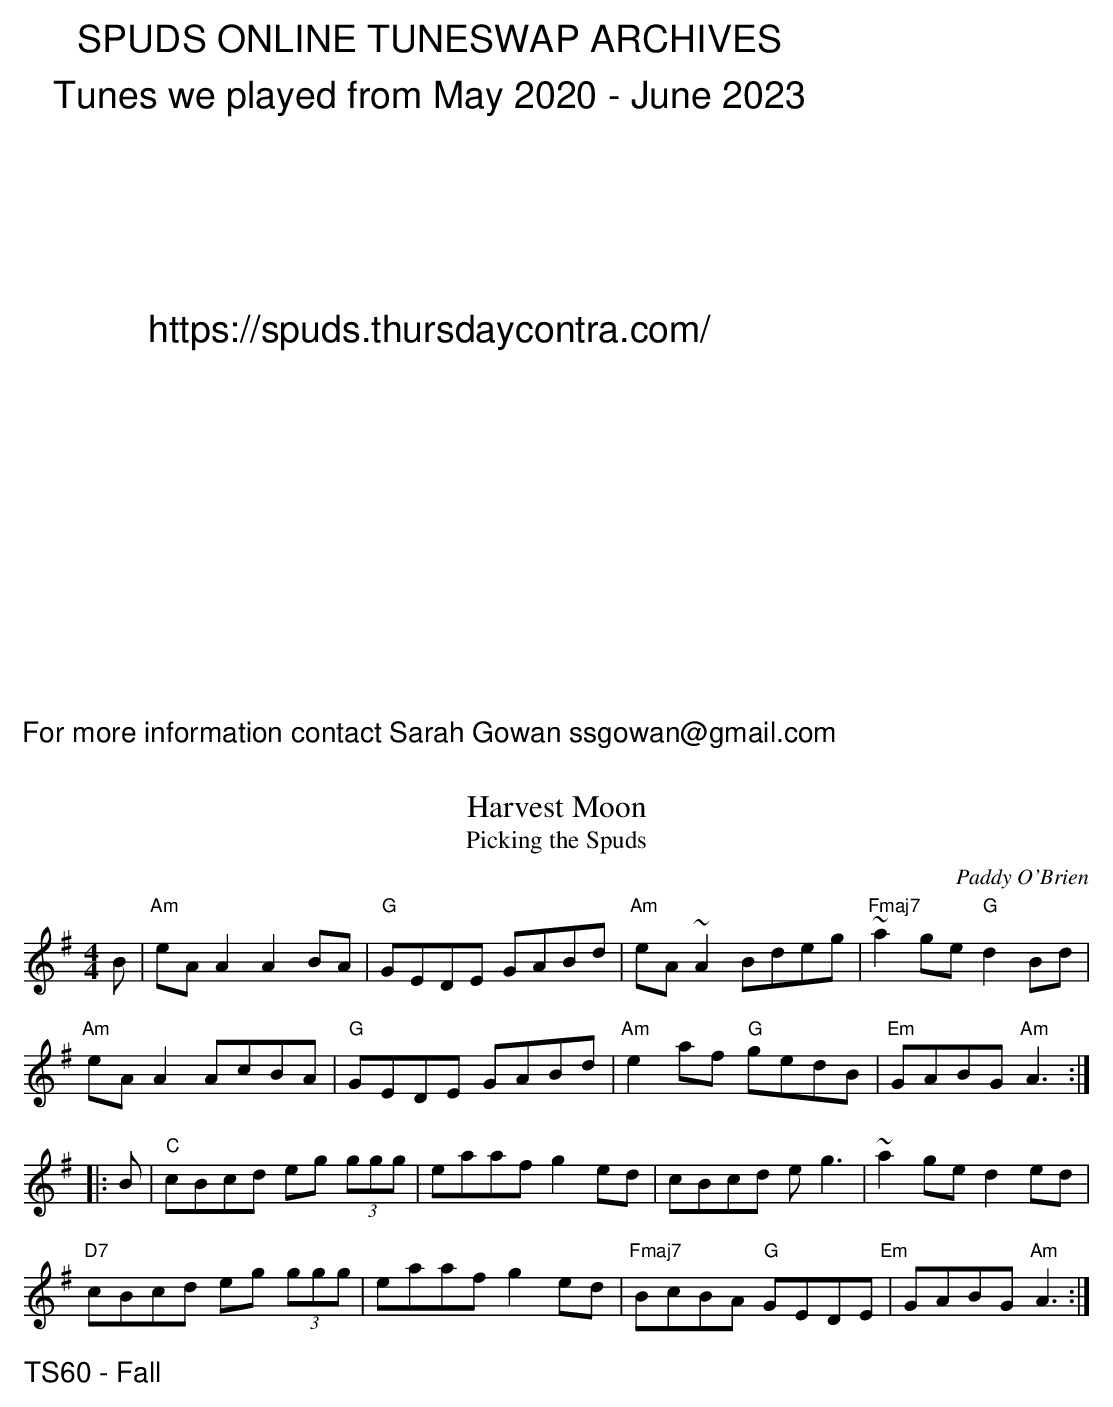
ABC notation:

X:1
T: Harvest Moon
T: Picking the Spuds
C: Paddy O'Brien
M: 4/4
L: 1/8
K: Ador
B|"Am" eAA2 A2 BA|"G" GEDE GABd|"Am"eA~A2 Bdeg|~"Fmaj7"a2ge "G" d2Bd|
"Am" eAA2 AcBA| "G" GEDE GABd|"Am"e2af "G" gedB|"Em"GABG "Am"A3:|
|:B|"C" cBcd eg (3ggg |eaaf g2ed|cBcd eg3|~a2ge d2ed|
"D7"cBcd eg (3ggg|eaaf g2ed|"Fmaj7" BcBA "G" GEDE "Em" |  GABG "Am"A3:|
